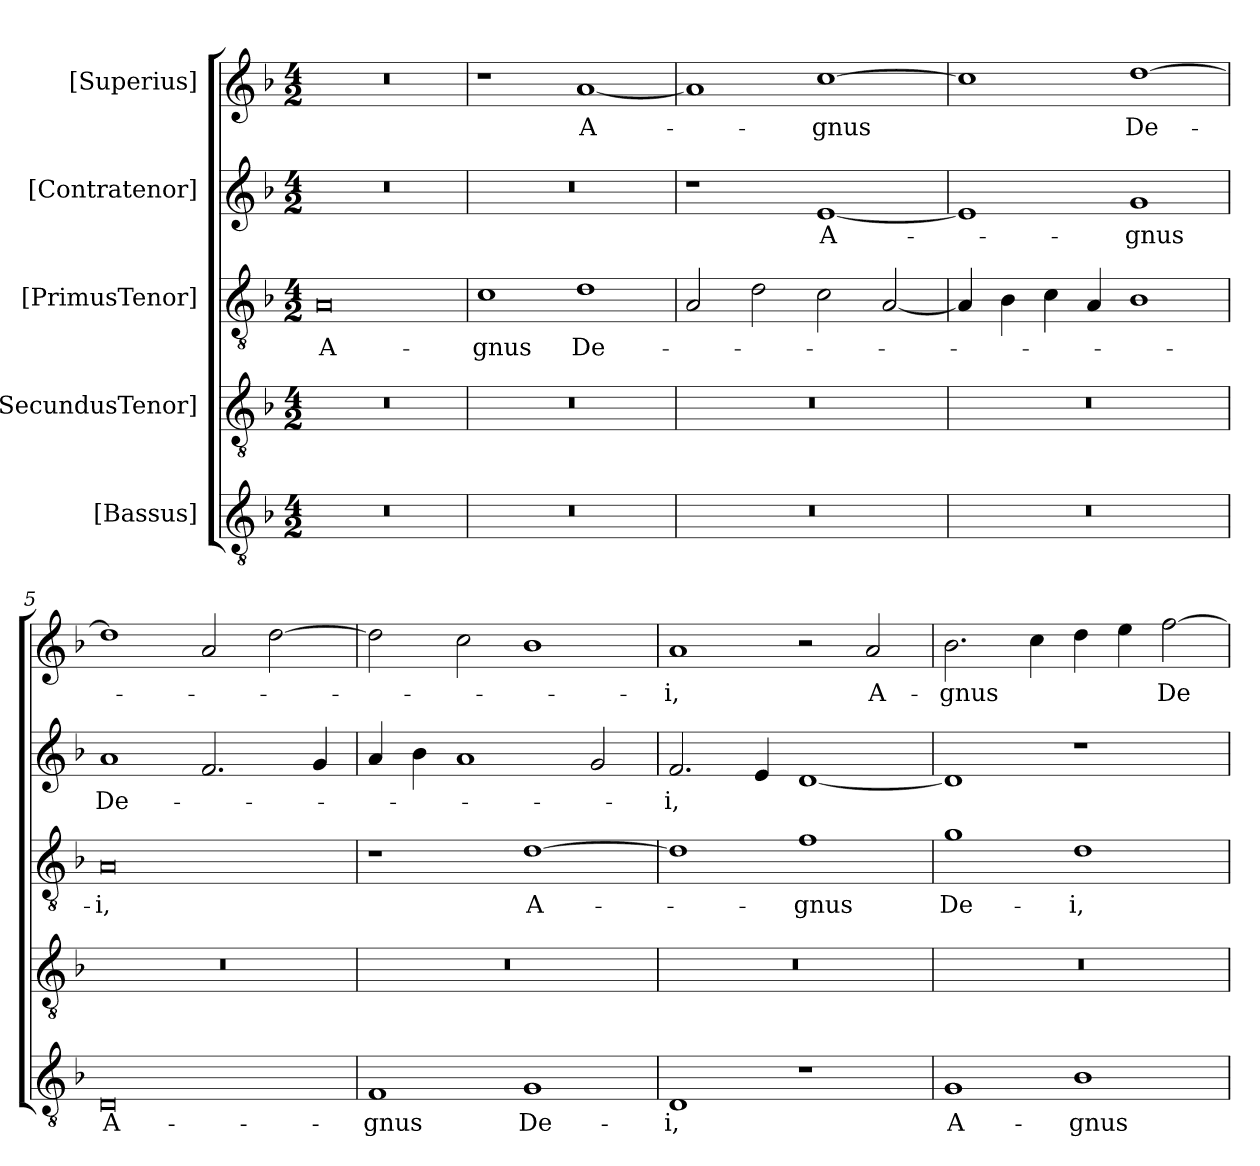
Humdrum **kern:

**kern	**text	**kern	**kern	**text	**kern	**text	**kern	**text
*part5	*part5	*part4	*part3	*part3	*part2	*part2	*part1	*part1
*staff5	*staff5	*staff4	*staff3	*staff3	*staff2	*staff2	*staff1	*staff1
*I"[Bassus]	*	*I"[SecundusTenor]	*I"[PrimusTenor]	*	*I"[Contratenor]	*	*I"[Superius]	*
*clefGv2	*	*clefGv2	*clefGv2	*	*clefG2	*	*clefG2	*
*k[b-]	*	*k[b-]	*k[b-]	*	*k[b-]	*	*k[b-]	*
*M4/2	*	*M4/2	*M4/2	*	*M4/2	*	*M4/2	*
=1	=1	=1	=1	=1	=1	=1	=1	=1
0r	.	0r	0A/	A-	0r	.	0r	.
=2	=2	=2	=2	=2	=2	=2	=2	=2
0r	.	0r	1c\	-gnus	0r	.	1r	.
.	.	.	1d\	De-	.	.	[1a/	A-
=3	=3	=3	=3	=3	=3	=3	=3	=3
0r	.	0r	2A/	.	1r	.	1a/]	.
.	.	.	2d\	.	.	.	.	.
.	.	.	2c\	.	[1e/	A-	[1cc\	-gnus
.	.	.	[2A/	.	.	.	.	.
=4	=4	=4	=4	=4	=4	=4	=4	=4
0r	.	0r	4A/]	.	1e/]	.	1cc\]	.
.	.	.	4B-\	.	.	.	.	.
.	.	.	4c\	.	.	.	.	.
.	.	.	4A/	.	.	.	.	.
.	.	.	1B-\	.	1g/	-gnus	[1dd\	De-
=5	=5	=5	=5	=5	=5	=5	=5	=5
0D/	A-	0r	0A/	-i,	1a/	De-	1dd\]	.
.	.	.	.	.	2.f/	.	2a/	.
.	.	.	.	.	.	.	[2dd\	.
.	.	.	.	.	4g/	.	.	.
=6	=6	=6	=6	=6	=6	=6	=6	=6
1F/	-gnus	0r	1r	.	4a/	.	2dd\]	.
.	.	.	.	.	4b-\	.	.	.
.	.	.	.	.	1a/	.	2cc\	.
1G/	De-	.	[1d\	A-	.	.	1b-\	.
.	.	.	.	.	2g/	.	.	.
=7	=7	=7	=7	=7	=7	=7	=7	=7
1D/	-i,	0r	1d\]	.	2.f/	-i,	1a/	-i,
.	.	.	.	.	4e/	.	.	.
1r	.	.	1f\	-gnus	[1d/	.	2r	.
.	.	.	.	.	.	.	2a/	A-
=8	=8	=8	=8	=8	=8	=8	=8	=8
1G/	A-	0r	1g\	De-	1d/]	.	2.b-\	-gnus
.	.	.	.	.	.	.	4cc\	.
1B-\	-gnus	.	1d\	-i,	1r	.	4dd\	.
.	.	.	.	.	.	.	4ee\	.
.	.	.	.	.	.	.	[2ff\	De-
=	=	=	=	=	=	=	=	=
*-	*-	*-	*-	*-	*-	*-	*-	*-
